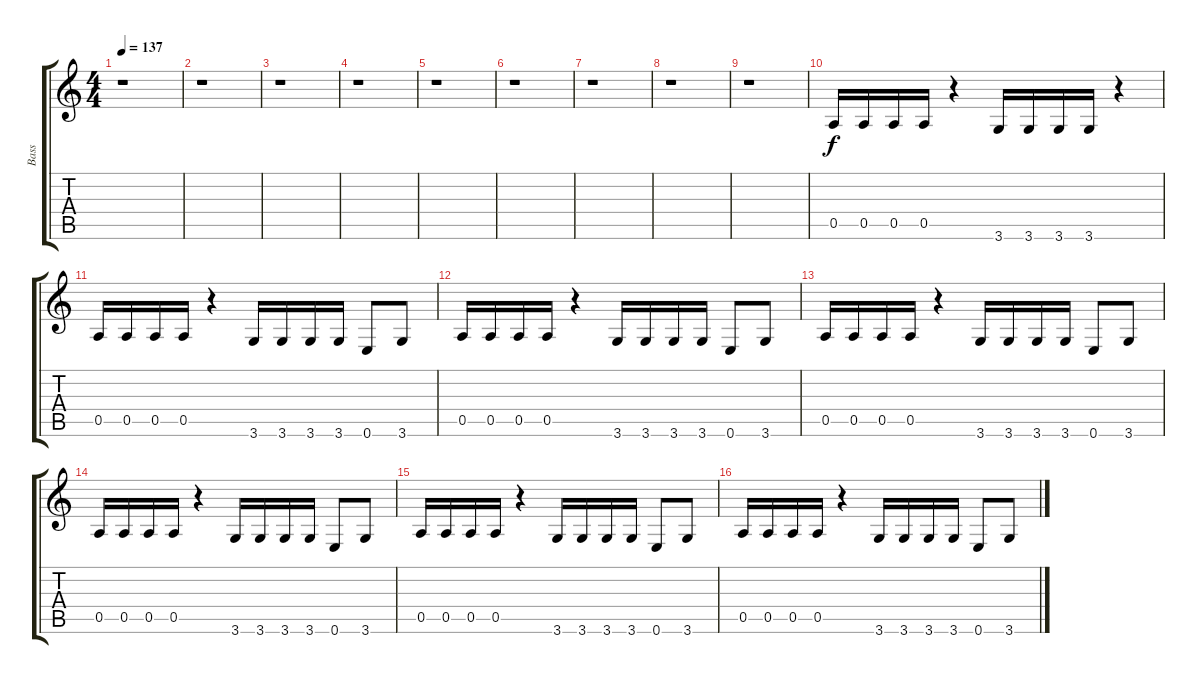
\track ("Bass " "Bass ") {instrument synthbass2}
\staff {score tabs}
\tuning (E4 B3 G3 D3 A2 E2) {hide}
\ts (4 4)
\tempo 137
\clef g2
\ks c
r.1{dy fff} |
r.1 |
r.1 |
r.1 |
r.1 |
r.1 |
r.1 |
r.1 |
r.1 |
0.5.16{dy f} 0.5.16 0.5.16 0.5.16 r.4 3.6.16 3.6.16 3.6.16 3.6.16 r.4 |
0.5.16 0.5.16 0.5.16 0.5.16 r.4 3.6.16 3.6.16 3.6.16 3.6.16 0.6.8 3.6.8 |
0.5.16 0.5.16 0.5.16 0.5.16 r.4 3.6.16 3.6.16 3.6.16 3.6.16 0.6.8 3.6.8 |
0.5.16 0.5.16 0.5.16 0.5.16 r.4 3.6.16 3.6.16 3.6.16 3.6.16 0.6.8 3.6.8 |
0.5.16 0.5.16 0.5.16 0.5.16 r.4 3.6.16 3.6.16 3.6.16 3.6.16 0.6.8 3.6.8 |
0.5.16 0.5.16 0.5.16 0.5.16 r.4 3.6.16 3.6.16 3.6.16 3.6.16 0.6.8 3.6.8 |
0.5.16 0.5.16 0.5.16 0.5.16 r.4 3.6.16 3.6.16 3.6.16 3.6.16 0.6.8 3.6.8
